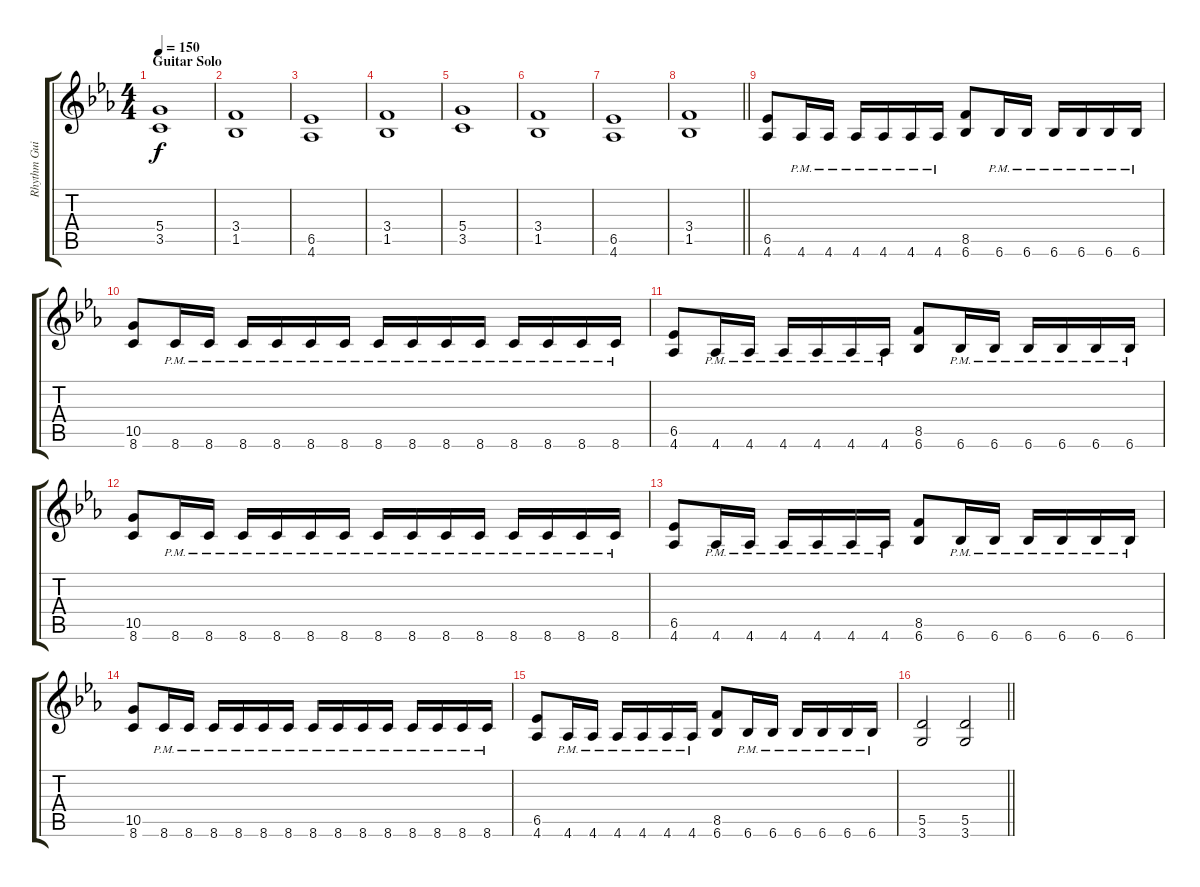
\track ("Rhythm Guitar 1: Patrik Lund" "Rhythm Gui") {instrument distortionguitar}
\staff {score tabs}
\tuning (E4 B3 G3 D3 A2 E2) {hide}
\ts (4 4)
\section ("" "Guitar Solo")
\tempo 150
\clef g2
\ks cminor
(5.4 3.5).1{dy f} |
(3.4 1.5).1 |
(6.5 4.6).1 |
(3.4 1.5).1 |
(5.4 3.5).1 |
(3.4 1.5).1 |
(6.5 4.6).1 |
\barLineRight lightlight
(3.4 1.5).1 |
(6.5 4.6).8 4.6{pm}.16 4.6{pm}.16 4.6{pm}.16 4.6{pm}.16 4.6{pm}.16 4.6{pm}.16 (8.5 6.6).8 6.6{pm}.16 6.6{pm}.16 6.6{pm}.16 6.6{pm}.16 6.6{pm}.16 6.6{pm}.16 |
(10.5 8.6).8 8.6{pm}.16 8.6{pm}.16 8.6{pm}.16 8.6{pm}.16 8.6{pm}.16 8.6{pm}.16 8.6{pm}.16 8.6{pm}.16 8.6{pm}.16 8.6{pm}.16 8.6{pm}.16 8.6{pm}.16 8.6{pm}.16 8.6{pm}.16 |
(6.5 4.6).8 4.6{pm}.16 4.6{pm}.16 4.6{pm}.16 4.6{pm}.16 4.6{pm}.16 4.6{pm}.16 (8.5 6.6).8 6.6{pm}.16 6.6{pm}.16 6.6{pm}.16 6.6{pm}.16 6.6{pm}.16 6.6{pm}.16 |
(10.5 8.6).8 8.6{pm}.16 8.6{pm}.16 8.6{pm}.16 8.6{pm}.16 8.6{pm}.16 8.6{pm}.16 8.6{pm}.16 8.6{pm}.16 8.6{pm}.16 8.6{pm}.16 8.6{pm}.16 8.6{pm}.16 8.6{pm}.16 8.6{pm}.16 |
(6.5 4.6).8 4.6{pm}.16 4.6{pm}.16 4.6{pm}.16 4.6{pm}.16 4.6{pm}.16 4.6{pm}.16 (8.5 6.6).8 6.6{pm}.16 6.6{pm}.16 6.6{pm}.16 6.6{pm}.16 6.6{pm}.16 6.6{pm}.16 |
(10.5 8.6).8 8.6{pm}.16 8.6{pm}.16 8.6{pm}.16 8.6{pm}.16 8.6{pm}.16 8.6{pm}.16 8.6{pm}.16 8.6{pm}.16 8.6{pm}.16 8.6{pm}.16 8.6{pm}.16 8.6{pm}.16 8.6{pm}.16 8.6{pm}.16 |
(6.5 4.6).8 4.6{pm}.16 4.6{pm}.16 4.6{pm}.16 4.6{pm}.16 4.6{pm}.16 4.6{pm}.16 (8.5 6.6).8 6.6{pm}.16 6.6{pm}.16 6.6{pm}.16 6.6{pm}.16 6.6{pm}.16 6.6{pm}.16 |
\barLineRight lightlight
(5.5 3.6).2 (5.5 3.6).2
